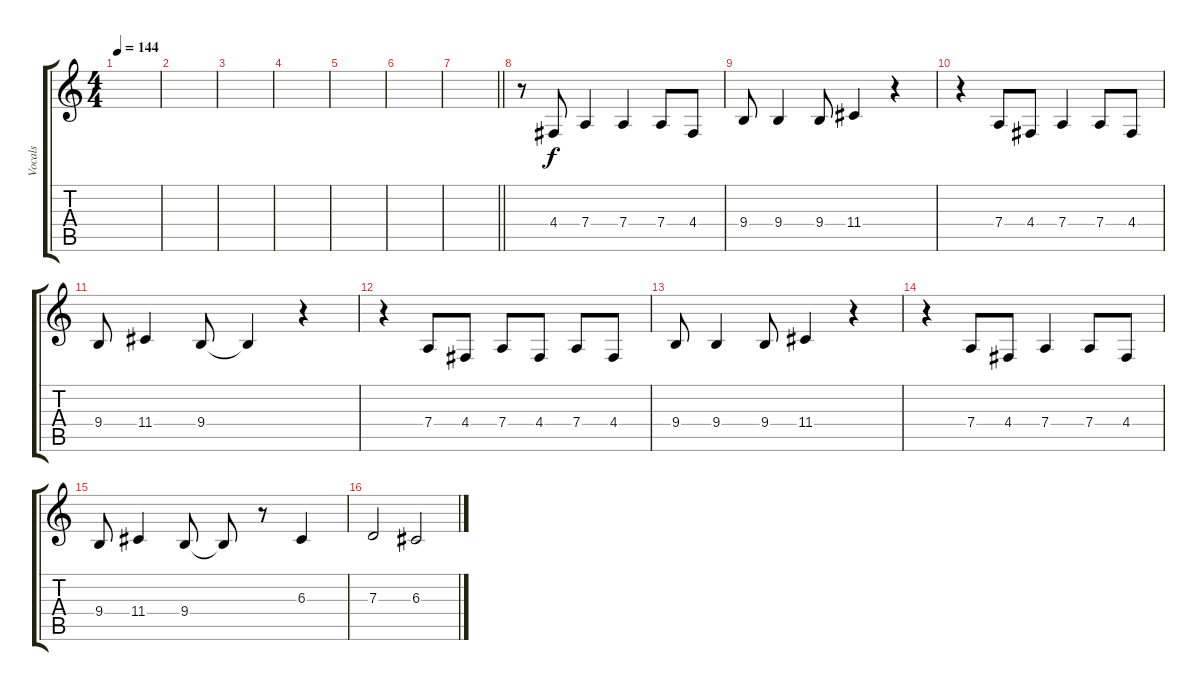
\track ("Vocals" "Vocals") {instrument clarinet}
\staff {score tabs}
\tuning (E4 B3 G3 D3 A2 E2) {hide}
\ts (4 4)
\tempo 144
\clef g2
\ks c
|
|
|
|
|
|
\barLineRight lightlight
|
r.8 4.4.8 7.4.4 7.4.4 7.4.8 4.4.8 |
9.4.8 9.4.4 9.4.8 11.4.4 r.4 |
r.4 7.4.8 4.4.8 7.4.4 7.4.8 4.4.8 |
9.4.8 11.4.4 9.4.8 9.4{t}.4 r.4 |
r.4 7.4.8 4.4.8 7.4.8 4.4.8 7.4.8 4.4.8 |
9.4.8 9.4.4 9.4.8 11.4.4 r.4 |
r.4 7.4.8 4.4.8 7.4.4 7.4.8 4.4.8 |
9.4.8 11.4.4 9.4.8 9.4{t}.8 r.8 6.3.4 |
7.3.2 6.3.2
